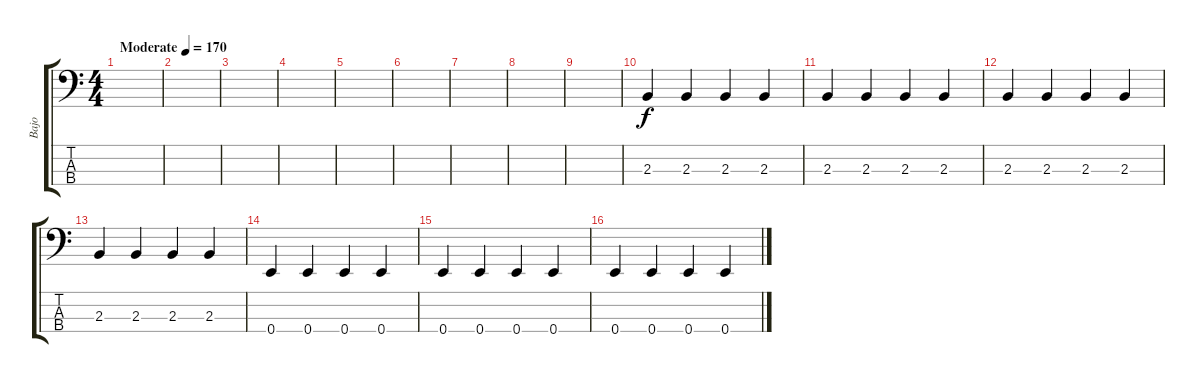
\track ("Bajo" "Bajo") {instrument electricbassfinger}
\staff {score tabs}
\tuning (G2 D2 A1 E1) {hide}
\ts (4 4)
\tempo (170 "Moderate")
\clef f4
\ks c
|
|
|
|
|
|
|
|
|
2.3.4 2.3.4 2.3.4 2.3.4 |
2.3.4 2.3.4 2.3.4 2.3.4 |
2.3.4 2.3.4 2.3.4 2.3.4 |
2.3.4 2.3.4 2.3.4 2.3.4 |
0.4.4 0.4.4 0.4.4 0.4.4 |
0.4.4 0.4.4 0.4.4 0.4.4 |
0.4.4 0.4.4 0.4.4 0.4.4
